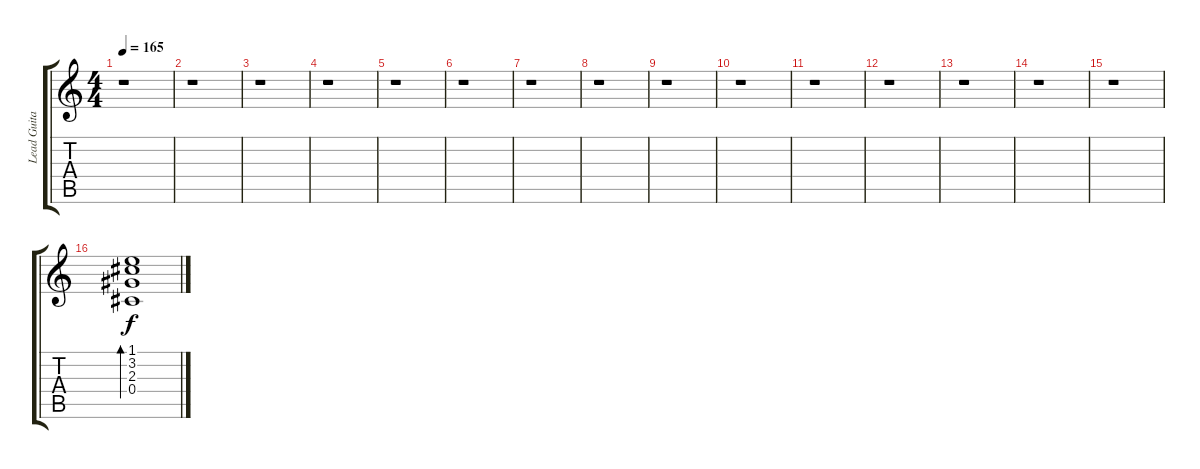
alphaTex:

\track ("Lead Guitar (Clean)" "Lead Guita") {instrument electricguitarclean}
\staff {score tabs}
\tuning (Eb4 Bb3 Gb3 Db3 Ab2 Eb2) {hide}
\ts (4 4)
\tempo 165
\clef g2
\ks c
r.1{dy f} |
r.1 |
r.1 |
r.1 |
r.1 |
r.1 |
r.1 |
r.1 |
r.1 |
r.1 |
r.1 |
r.1 |
r.1 |
r.1 |
r.1 |
(1.1 3.2 2.3 0.4).1{bd 240}
